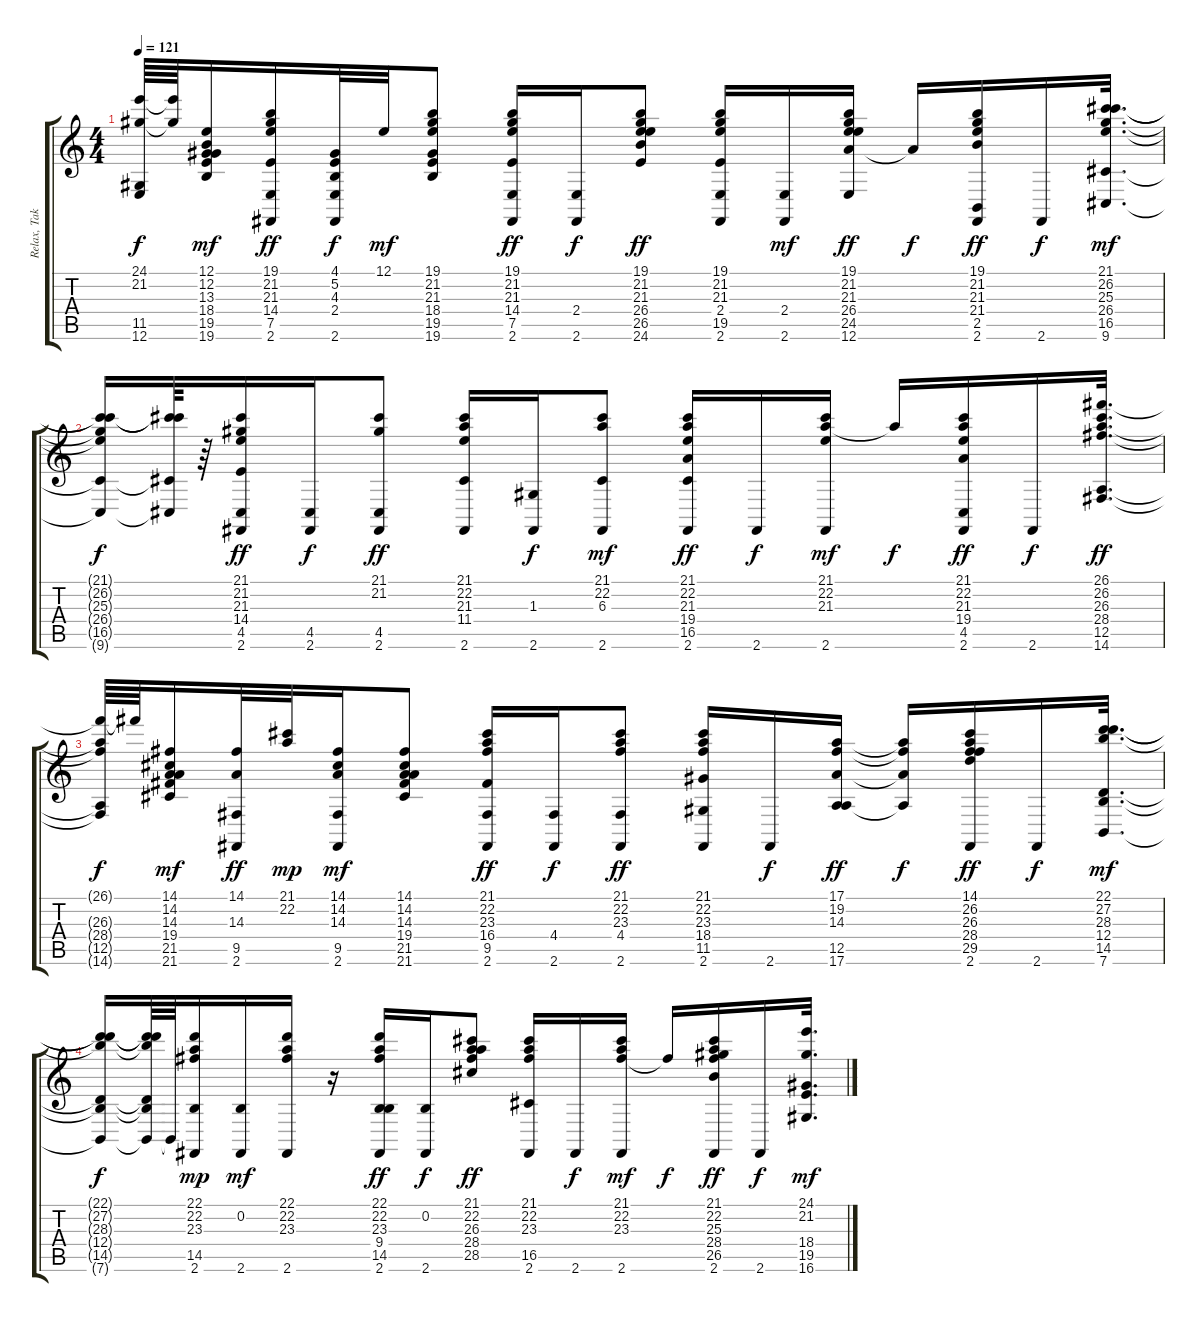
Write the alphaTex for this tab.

\track ("Relax, Take It Easy - Mika" "Relax, Tak") {instrument glockenspiel}
\staff {score tabs}
\tuning (E4 B3 G3 D3 A2 E2) {hide}
\ts (4 4)
\tempo 121
\clef g2
\ks c
(24.1{t} 21.2{t} 11.5{t} 12.6{t}).64{dy f} (24.1{t} 21.2{t}).64 (12.1 12.2 13.3 18.4 19.5 19.6).16{dy mf} (19.1 21.2 21.3 14.4 7.5 2.6).16{dy ff} (4.1 5.2 4.3 2.4 2.6).32{dy f} 12.1.32{dy mf} (19.1 21.2 21.3 18.4 19.5 19.6).8 (19.1 21.2 21.3 14.4 7.5 2.6).16{dy ff} (2.4 2.6).16{dy f} (19.1 21.2 21.3 26.4 26.5 24.6).8{dy ff} (19.1 21.2 21.3 2.4 19.5 2.6).16 (2.4 2.6).16{dy mf} (19.1 21.2 21.3 26.4 24.5 12.6).16{dy ff} 24.5{t}.16{dy f} (19.1 21.2 21.3 21.4 2.5 2.6).16{dy ff} 2.6.16{dy f} (21.1 26.2 25.3 26.4 16.5 9.6).32{d dy mf} |
(21.1{t} 26.2{t} 25.3{t} 26.4{t} 16.5{t} 9.6{t}).16{dy f} (21.1{t} 26.2{t} 16.5{t} 9.6{t}).64 r.64 (21.1 21.2 21.3 14.4 4.5 2.6).16{dy ff} (4.5 2.6).16{dy f} (21.1 21.2 4.5 2.6).8{dy ff} (21.1 22.2 21.3 11.4 2.6).16 (1.3 2.6).16{dy f} (21.1 22.2 6.3 2.6).8{dy mf} (21.1 22.2 21.3 19.4 16.5 2.6).16{dy ff} 2.6.16{dy f} (21.1 22.2 21.3 2.6).16{dy mf} 22.2{t}.16{dy f} (21.1 22.2 21.3 19.4 4.5 2.6).16{dy ff} 2.6.16{dy f} (26.1 26.2 26.3 28.4 12.5 14.6).32{d dy ff} |
(26.1{t} 26.3{t} 28.4{t} 12.5{t} 14.6{t}).64{dy f} 26.1{t}.64 (14.1 14.2 14.3 19.4 21.5 21.6).16{dy mf} (14.1 14.3 9.5 2.6).32{dy ff} (21.1 22.2).32{dy mp} (14.1 14.2 14.3 9.5 2.6).16{dy mf} (14.1 14.2 14.3 19.4 21.5 21.6).8 (21.1 22.2 23.3 16.4 9.5 2.6).16{dy ff} (4.4 2.6).16{dy f} (21.1 22.2 23.3 4.4 2.6).8{dy ff} (21.1 22.2 23.3 18.4 11.5 2.6).16 2.6.16{dy f} (17.1 19.2 14.3 12.5 17.6).16{dy ff} (17.1{t} 19.2{t} 14.3{t} 17.6{t}).16{dy f} (14.1 26.2 26.3 28.4 29.5 2.6).16{dy ff} 2.6.16{dy f} (22.1 27.2 28.3 12.4 14.5 7.6).32{d dy mf} |
(22.1{t} 27.2{t} 28.3{t} 12.4{t} 14.5{t} 7.6{t}).16{dy f} (22.1{t} 27.2{t} 28.3{t} 12.4{t} 14.5{t} 7.6{t}).64 7.6{t}.64 (22.1 22.2 23.3 14.5 2.6).16{dy mp} (0.2 2.6).16{dy mf} (22.1 22.2 23.3 2.6).16 r.16 (22.1 22.2 23.3 9.4 14.5 2.6).16{dy ff} (0.2 2.6).16{dy f} (21.1 22.2 26.3 28.4 28.5).8{dy ff} (21.1 22.2 23.3 16.5 2.6).16 2.6.16{dy f} (21.1 22.2 23.3 2.6).16{dy mf} 23.3{t}.16{dy f} (21.1 22.2 25.3 28.4 26.5 2.6).16{dy ff} 2.6.16{dy f} (24.1 21.2 18.4 19.5 16.6).32{d dy mf}
